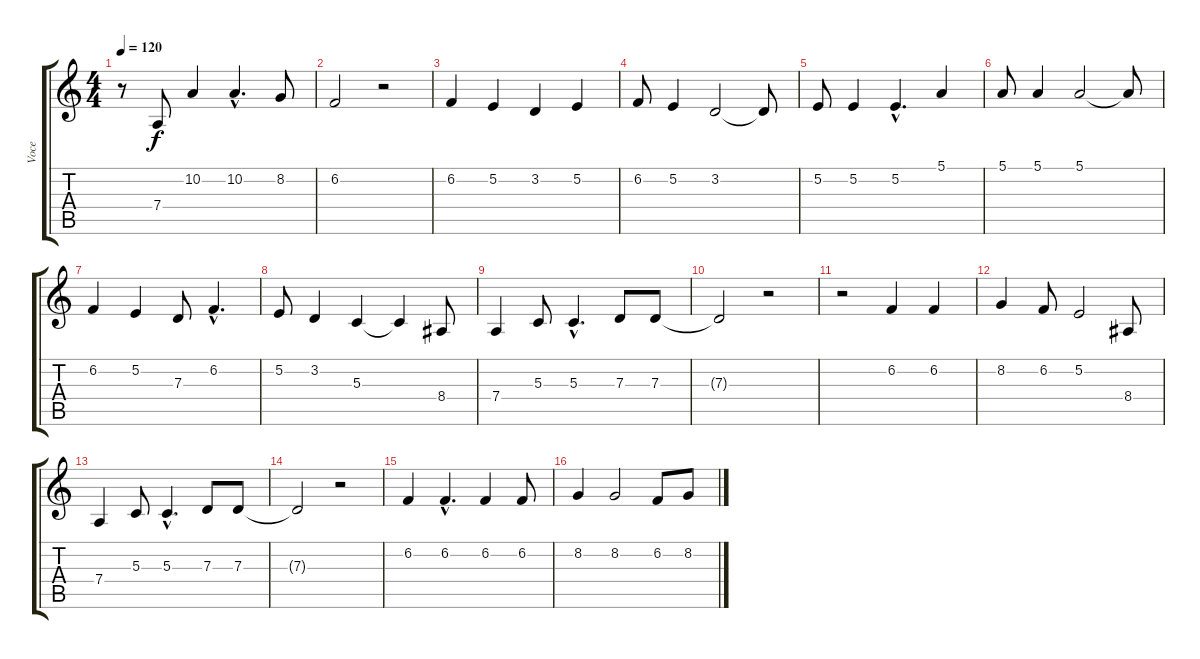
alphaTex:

\track ("Voce" "Voce") {instrument altosax}
\staff {score tabs}
\tuning (E4 B3 G3 D3 A2 E2) {hide}
\ts (4 4)
\tempo 120
\clef g2
\ks c
r.8{dy f} 7.4.8 10.2.4 10.2{hac}.4{d} 8.2.8 |
6.2.2 r.2 |
6.2.4 5.2.4 3.2.4 5.2.4 |
6.2.8 5.2.4 3.2.2 3.2{t}.8 |
5.2.8 5.2.4 5.2{hac}.4{d} 5.1.4 |
5.1.8 5.1.4 5.1.2 5.1{t}.8 |
6.2.4 5.2.4 7.3.8 6.2{hac}.4{d} |
5.2.8 3.2.4 5.3.4 5.3{t}.4 8.4.8 |
7.4.4 5.3.8 5.3{hac}.4{d} 7.3.8 7.3.8 |
7.3{t}.2 r.2 |
r.2 6.2.4 6.2.4 |
8.2.4 6.2.8 5.2.2 8.4.8 |
7.4.4 5.3.8 5.3{hac}.4{d} 7.3.8 7.3.8 |
7.3{t}.2 r.2 |
6.2.4 6.2{hac}.4{d} 6.2.4 6.2.8 |
8.2.4 8.2.2 6.2.8 8.2.8
